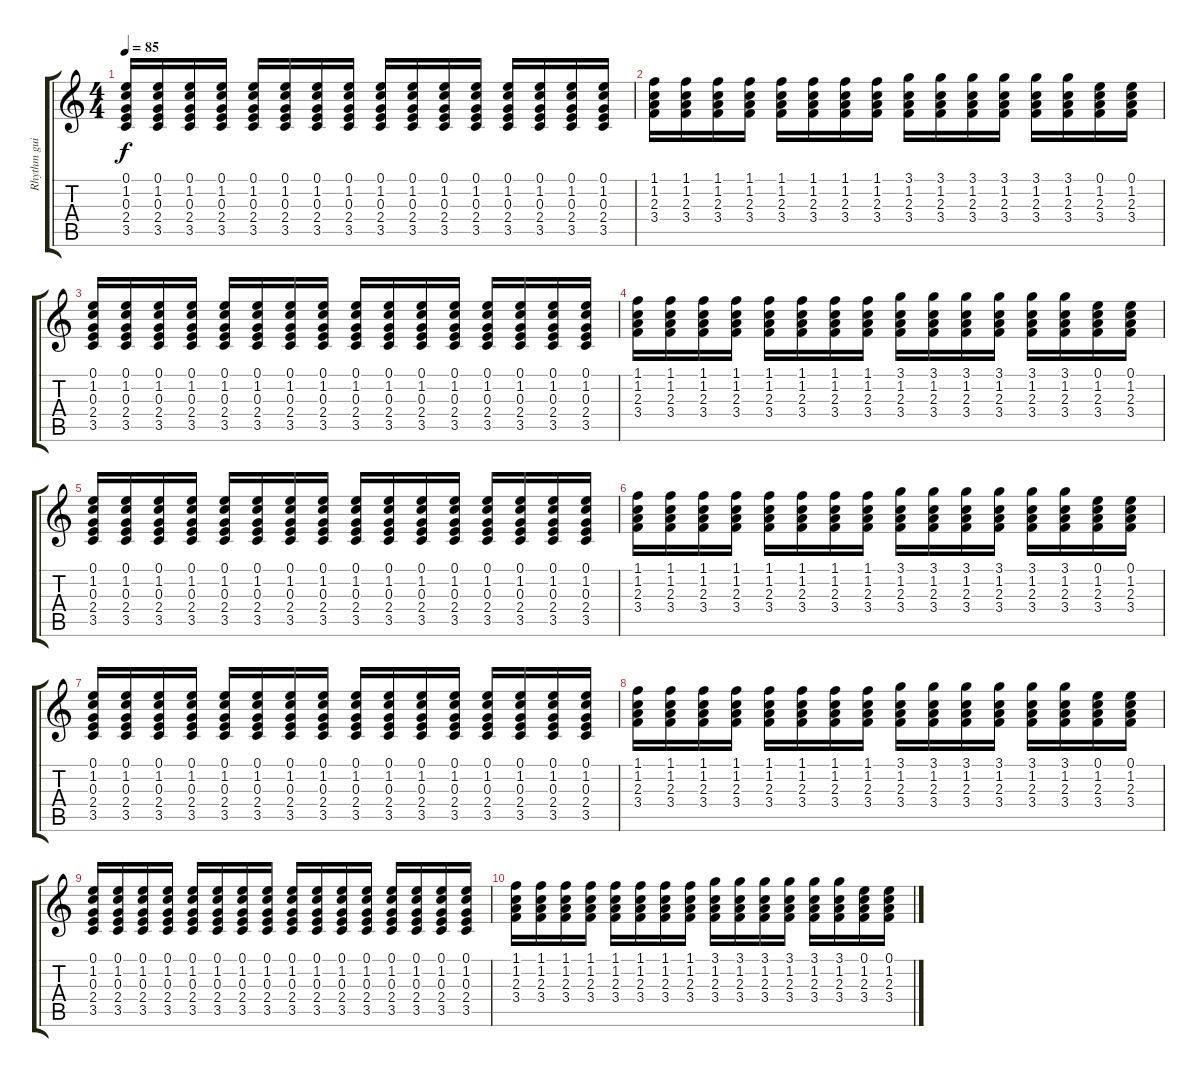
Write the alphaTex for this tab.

\track ("Rhythm guitar" "Rhythm gui") {instrument acousticguitarnylon}
\staff {score tabs}
\tuning (E4 B3 G3 D3 A2 E2) {hide}
\ts (4 4)
\tempo 85
\clef g2
\ks c
(0.1 1.2 0.3 2.4 3.5).16{dy f} (0.1 1.2 0.3 2.4 3.5).16 (0.1 1.2 0.3 2.4 3.5).16 (0.1 1.2 0.3 2.4 3.5).16 (0.1 1.2 0.3 2.4 3.5).16 (0.1 1.2 0.3 2.4 3.5).16 (0.1 1.2 0.3 2.4 3.5).16 (0.1 1.2 0.3 2.4 3.5).16 (0.1 1.2 0.3 2.4 3.5).16 (0.1 1.2 0.3 2.4 3.5).16 (0.1 1.2 0.3 2.4 3.5).16 (0.1 1.2 0.3 2.4 3.5).16 (0.1 1.2 0.3 2.4 3.5).16 (0.1 1.2 0.3 2.4 3.5).16 (0.1 1.2 0.3 2.4 3.5).16 (0.1 1.2 0.3 2.4 3.5).16 |
(1.1 1.2 2.3 3.4).16 (1.1 1.2 2.3 3.4).16 (1.1 1.2 2.3 3.4).16 (1.1 1.2 2.3 3.4).16 (1.1 1.2 2.3 3.4).16 (1.1 1.2 2.3 3.4).16 (1.1 1.2 2.3 3.4).16 (1.1 1.2 2.3 3.4).16 (3.1 1.2 2.3 3.4).16 (3.1 1.2 2.3 3.4).16 (3.1 1.2 2.3 3.4).16 (3.1 1.2 2.3 3.4).16 (3.1 1.2 2.3 3.4).16 (3.1 1.2 2.3 3.4).16 (0.1 1.2 2.3 3.4).16 (0.1 1.2 2.3 3.4).16 |
(0.1 1.2 0.3 2.4 3.5).16 (0.1 1.2 0.3 2.4 3.5).16 (0.1 1.2 0.3 2.4 3.5).16 (0.1 1.2 0.3 2.4 3.5).16 (0.1 1.2 0.3 2.4 3.5).16 (0.1 1.2 0.3 2.4 3.5).16 (0.1 1.2 0.3 2.4 3.5).16 (0.1 1.2 0.3 2.4 3.5).16 (0.1 1.2 0.3 2.4 3.5).16 (0.1 1.2 0.3 2.4 3.5).16 (0.1 1.2 0.3 2.4 3.5).16 (0.1 1.2 0.3 2.4 3.5).16 (0.1 1.2 0.3 2.4 3.5).16 (0.1 1.2 0.3 2.4 3.5).16 (0.1 1.2 0.3 2.4 3.5).16 (0.1 1.2 0.3 2.4 3.5).16 |
(1.1 1.2 2.3 3.4).16 (1.1 1.2 2.3 3.4).16 (1.1 1.2 2.3 3.4).16 (1.1 1.2 2.3 3.4).16 (1.1 1.2 2.3 3.4).16 (1.1 1.2 2.3 3.4).16 (1.1 1.2 2.3 3.4).16 (1.1 1.2 2.3 3.4).16 (3.1 1.2 2.3 3.4).16 (3.1 1.2 2.3 3.4).16 (3.1 1.2 2.3 3.4).16 (3.1 1.2 2.3 3.4).16 (3.1 1.2 2.3 3.4).16 (3.1 1.2 2.3 3.4).16 (0.1 1.2 2.3 3.4).16 (0.1 1.2 2.3 3.4).16 |
(0.1 1.2 0.3 2.4 3.5).16 (0.1 1.2 0.3 2.4 3.5).16 (0.1 1.2 0.3 2.4 3.5).16 (0.1 1.2 0.3 2.4 3.5).16 (0.1 1.2 0.3 2.4 3.5).16 (0.1 1.2 0.3 2.4 3.5).16 (0.1 1.2 0.3 2.4 3.5).16 (0.1 1.2 0.3 2.4 3.5).16 (0.1 1.2 0.3 2.4 3.5).16 (0.1 1.2 0.3 2.4 3.5).16 (0.1 1.2 0.3 2.4 3.5).16 (0.1 1.2 0.3 2.4 3.5).16 (0.1 1.2 0.3 2.4 3.5).16 (0.1 1.2 0.3 2.4 3.5).16 (0.1 1.2 0.3 2.4 3.5).16 (0.1 1.2 0.3 2.4 3.5).16 |
(1.1 1.2 2.3 3.4).16 (1.1 1.2 2.3 3.4).16 (1.1 1.2 2.3 3.4).16 (1.1 1.2 2.3 3.4).16 (1.1 1.2 2.3 3.4).16 (1.1 1.2 2.3 3.4).16 (1.1 1.2 2.3 3.4).16 (1.1 1.2 2.3 3.4).16 (3.1 1.2 2.3 3.4).16 (3.1 1.2 2.3 3.4).16 (3.1 1.2 2.3 3.4).16 (3.1 1.2 2.3 3.4).16 (3.1 1.2 2.3 3.4).16 (3.1 1.2 2.3 3.4).16 (0.1 1.2 2.3 3.4).16 (0.1 1.2 2.3 3.4).16 |
(0.1 1.2 0.3 2.4 3.5).16 (0.1 1.2 0.3 2.4 3.5).16 (0.1 1.2 0.3 2.4 3.5).16 (0.1 1.2 0.3 2.4 3.5).16 (0.1 1.2 0.3 2.4 3.5).16 (0.1 1.2 0.3 2.4 3.5).16 (0.1 1.2 0.3 2.4 3.5).16 (0.1 1.2 0.3 2.4 3.5).16 (0.1 1.2 0.3 2.4 3.5).16 (0.1 1.2 0.3 2.4 3.5).16 (0.1 1.2 0.3 2.4 3.5).16 (0.1 1.2 0.3 2.4 3.5).16 (0.1 1.2 0.3 2.4 3.5).16 (0.1 1.2 0.3 2.4 3.5).16 (0.1 1.2 0.3 2.4 3.5).16 (0.1 1.2 0.3 2.4 3.5).16 |
(1.1 1.2 2.3 3.4).16 (1.1 1.2 2.3 3.4).16 (1.1 1.2 2.3 3.4).16 (1.1 1.2 2.3 3.4).16 (1.1 1.2 2.3 3.4).16 (1.1 1.2 2.3 3.4).16 (1.1 1.2 2.3 3.4).16 (1.1 1.2 2.3 3.4).16 (3.1 1.2 2.3 3.4).16 (3.1 1.2 2.3 3.4).16 (3.1 1.2 2.3 3.4).16 (3.1 1.2 2.3 3.4).16 (3.1 1.2 2.3 3.4).16 (3.1 1.2 2.3 3.4).16 (0.1 1.2 2.3 3.4).16 (0.1 1.2 2.3 3.4).16 |
(0.1 1.2 0.3 2.4 3.5).16 (0.1 1.2 0.3 2.4 3.5).16 (0.1 1.2 0.3 2.4 3.5).16 (0.1 1.2 0.3 2.4 3.5).16 (0.1 1.2 0.3 2.4 3.5).16 (0.1 1.2 0.3 2.4 3.5).16 (0.1 1.2 0.3 2.4 3.5).16 (0.1 1.2 0.3 2.4 3.5).16 (0.1 1.2 0.3 2.4 3.5).16 (0.1 1.2 0.3 2.4 3.5).16 (0.1 1.2 0.3 2.4 3.5).16 (0.1 1.2 0.3 2.4 3.5).16 (0.1 1.2 0.3 2.4 3.5).16 (0.1 1.2 0.3 2.4 3.5).16 (0.1 1.2 0.3 2.4 3.5).16 (0.1 1.2 0.3 2.4 3.5).16 |
(1.1 1.2 2.3 3.4).16 (1.1 1.2 2.3 3.4).16 (1.1 1.2 2.3 3.4).16 (1.1 1.2 2.3 3.4).16 (1.1 1.2 2.3 3.4).16 (1.1 1.2 2.3 3.4).16 (1.1 1.2 2.3 3.4).16 (1.1 1.2 2.3 3.4).16 (3.1 1.2 2.3 3.4).16 (3.1 1.2 2.3 3.4).16 (3.1 1.2 2.3 3.4).16 (3.1 1.2 2.3 3.4).16 (3.1 1.2 2.3 3.4).16 (3.1 1.2 2.3 3.4).16 (0.1 1.2 2.3 3.4).16 (0.1 1.2 2.3 3.4).16
